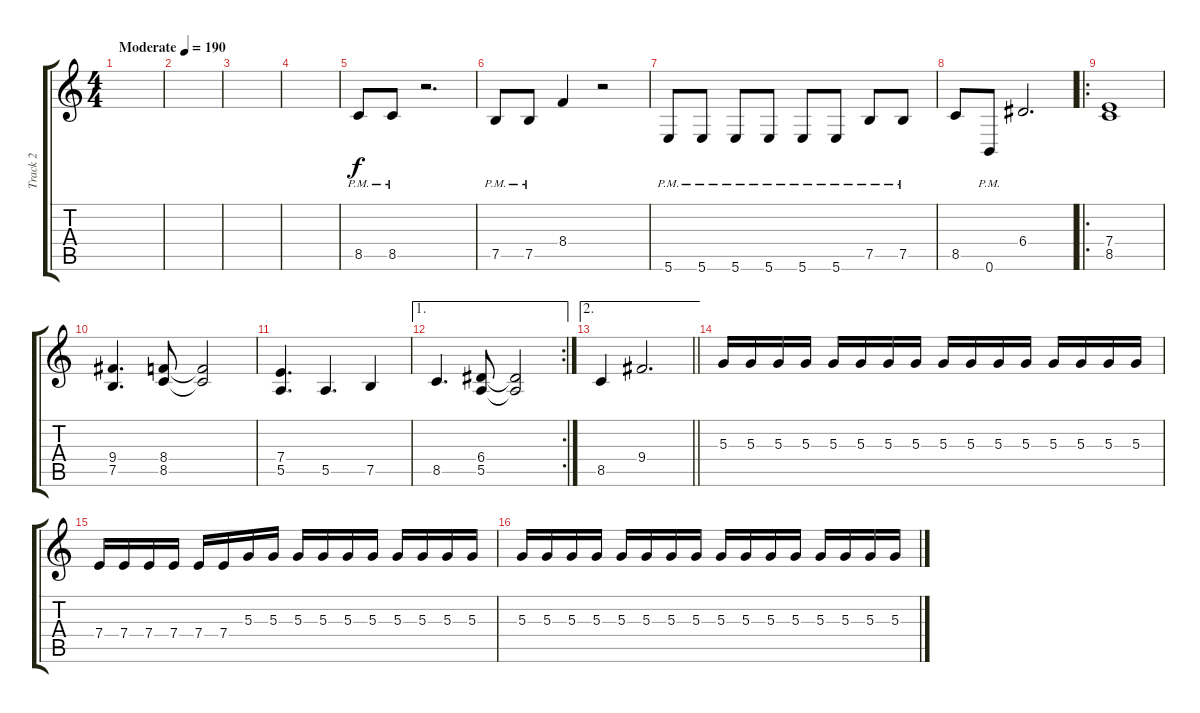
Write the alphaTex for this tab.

\track ("Track 2" "Track 2") {instrument distortionguitar}
\staff {score tabs}
\tuning (B3 Gb3 D3 A2 E2 B1) {hide}
\ts (4 4)
\tempo (190 "Moderate")
\clef g2
\ks c
|
|
|
|
8.5{pm}.8 8.5{pm}.8 r.2{d} |
7.5{pm}.8 7.5{pm}.8 8.4.4 r.2 |
5.6{pm}.8 5.6{pm}.8 5.6{pm}.8 5.6{pm}.8 5.6{pm}.8 5.6{pm}.8 7.5{pm}.8 7.5{pm}.8 |
8.5.8 0.6{pm}.8 6.4.2{d} |
\ro
(7.4 8.5).1 |
(9.4 7.5).4{d} (8.4 8.5).8 (8.4{t} 8.5{t}).2 |
(7.4 5.5).4{d} 5.5.4{d} 7.5.4 |
\ae 1
\rc 2
8.5.4{d} (6.4 5.5).8 (6.4{t} 5.5{t}).2 |
\ae 2
\barLineRight lightlight
8.5.4 9.4.2{d} |
5.3.16 5.3.16 5.3.16 5.3.16 5.3.16 5.3.16 5.3.16 5.3.16 5.3.16 5.3.16 5.3.16 5.3.16 5.3.16 5.3.16 5.3.16 5.3.16 |
7.4.16 7.4.16 7.4.16 7.4.16 7.4.16 7.4.16 5.3.16 5.3.16 5.3.16 5.3.16 5.3.16 5.3.16 5.3.16 5.3.16 5.3.16 5.3.16 |
5.3.16 5.3.16 5.3.16 5.3.16 5.3.16 5.3.16 5.3.16 5.3.16 5.3.16 5.3.16 5.3.16 5.3.16 5.3.16 5.3.16 5.3.16 5.3.16
